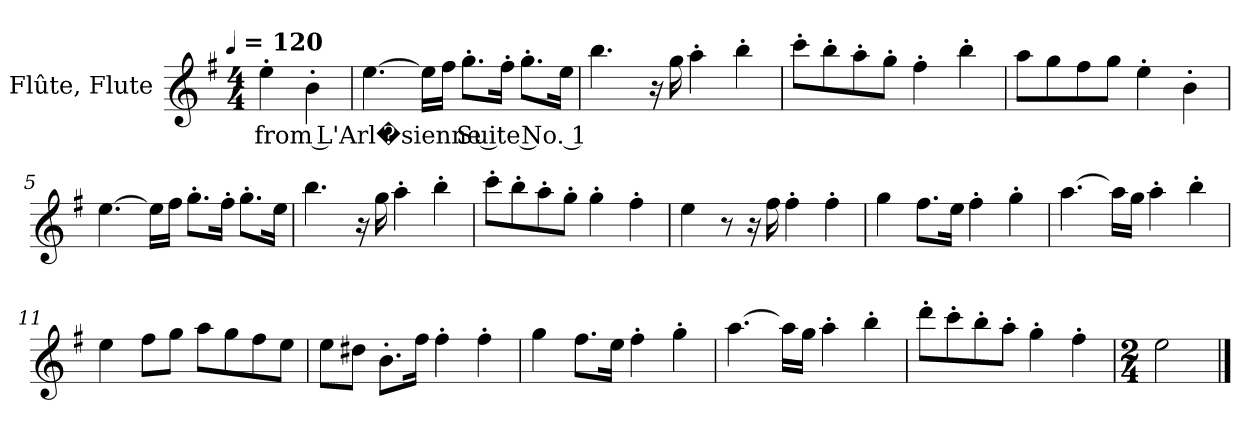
**kern	**text
*part1	*part1
*staff1	*staff1
*I"Flûte, Flute	*
*I'Fl.	*
*clefG2	*
*k[f#]	*
!!LO:TX:omd:t=[quarter] = 120
*M4/4	*
*MM120	*
=	=
4ee'	from L'Arl�sienne Suite No. 1
4b'	.
=1	=1
[4.ee	.
16eeLL]	.
16ff#JJ	.
8.gg'L	.
16ff#'Jk	.
8.gg'L	.
16eeJk	.
=2	=2
4.bb	.
16r	.
16gg	.
4aa'	.
4bb'	.
=3	=3
8ccc'L	.
8bb'	.
8aa'	.
8gg'J	.
4ff#'	.
4bb'	.
=4	=4
8aaL	.
8gg	.
8ff#	.
8ggJ	.
4ee'	.
4b'	.
!!LO:LB:g=z
=5	=5
[4.ee	.
16eeLL]	.
16ff#JJ	.
8.gg'L	.
16ff#'Jk	.
8.gg'L	.
16eeJk	.
=6	=6
4.bb	.
16r	.
16gg	.
4aa'	.
4bb'	.
=7	=7
8ccc'L	.
8bb'	.
8aa'	.
8gg'J	.
4gg'	.
4ff#'	.
=8	=8
4ee	.
8r	.
16r	.
16ff#	.
4ff#'	.
4ff#'	.
=9	=9
4gg	.
8.ff#L	.
16eeJk	.
4ff#'	.
4gg'	.
=10	=10
[4.aa	.
16aaLL]	.
16ggJJ	.
4aa'	.
4bb'	.
!!LO:LB:g=z
=11	=11
4ee	.
8ff#L	.
8ggJ	.
8aaL	.
8gg	.
8ff#	.
8eeJ	.
=12	=12
8eeL	.
8dd#XJ	.
8.b'L	.
16ff#Jk	.
4ff#'	.
4ff#'	.
=13	=13
4gg	.
8.ff#L	.
16eeJk	.
4ff#'	.
4gg'	.
=14	=14
[4.aa	.
16aaLL]	.
16ggJJ	.
4aa'	.
4bb'	.
=15	=15
8ddd'L	.
8ccc'	.
8bb'	.
8aa'J	.
4gg'	.
4ff#'	.
=16	=16
*M2/4	*
2ee	.
==	==
*-	*-
